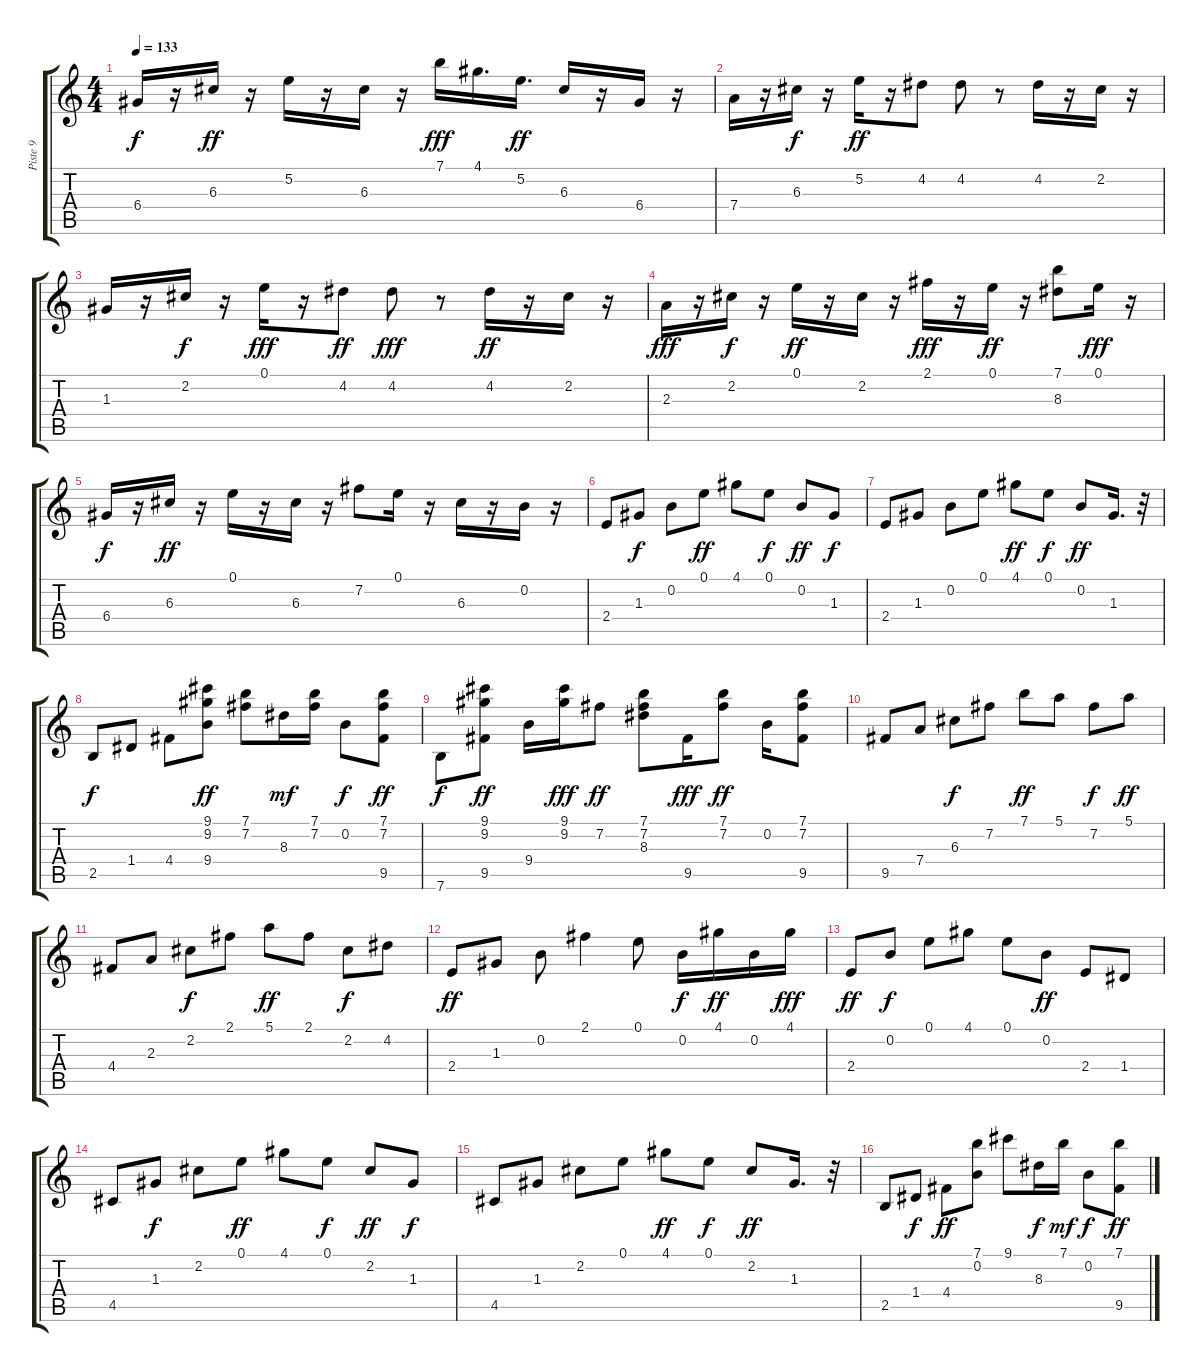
\track ("Piste 9" "Piste 9") {instrument electricguitarmuted}
\staff {score tabs}
\tuning (E4 B3 G3 D3 A2 E2) {hide}
\ts (4 4)
\tempo 133
\clef g2
\ks c
6.4.16{dy f} r.16 6.3.16{dy ff} r.16 5.2.16 r.16 6.3.16 r.16 7.1.16{dy fff} 4.1.16{d} 5.2.16{d dy ff} 6.3.16 r.16 6.4.16 r.16 |
7.4.16 r.16 6.3.16{dy f} r.16 5.2.16{dy ff} r.16 4.2.8 4.2.8 r.8 4.2.16 r.16 2.2.16 r.16 |
1.3.16 r.16 2.2.16{dy f} r.16 0.1.16{dy fff} r.16 4.2.8{dy ff} 4.2.8{dy fff} r.8 4.2.16{dy ff} r.16 2.2.16 r.16 |
2.3.16{dy fff} r.16 2.2.16{dy f} r.16 0.1.16{dy ff} r.16 2.2.16 r.16 2.1.16{dy fff} r.16 0.1.16{dy ff} r.16 (7.1 8.3).8 0.1.16{dy fff} r.16 |
6.4.16{dy f} r.16 6.3.16{dy ff} r.16 0.1.16 r.16 6.3.16 r.16 7.2.8 0.1.16 r.16 6.3.16 r.16 0.2.16 r.16 |
2.4.8 1.3.8{dy f} 0.2.8 0.1.8{dy ff} 4.1.8 0.1.8{dy f} 0.2.8{dy ff} 1.3.8{dy f} |
2.4.8 1.3.8 0.2.8 0.1.8 4.1.8{dy ff} 0.1.8{dy f} 0.2.8{dy ff} 1.3.16{d} r.32 |
2.5.8{dy f} 1.4.8 4.4.8 (9.1 9.2 9.4).8{dy ff} (7.1 7.2).8 8.3.16{dy mf} (7.1 7.2).16 0.2.8{dy f} (7.1 7.2 9.5).8{dy ff} |
7.6.8{dy f} (9.1 9.2 9.5).8{dy ff} 9.4.16 (9.1 9.2).16{dy fff} 7.2.8{dy ff} (7.1 7.2 8.3).8 9.5.16{dy fff} (7.1 7.2).8{dy ff} 0.2.16 (7.1 7.2 9.5).8 |
9.5.8 7.4.8 6.3.8{dy f} 7.2.8 7.1.8{dy ff} 5.1.8 7.2.8{dy f} 5.1.8{dy ff} |
4.4.8 2.3.8 2.2.8{dy f} 2.1.8 5.1.8{dy ff} 2.1.8 2.2.8{dy f} 4.2.8 |
2.4.8{dy ff} 1.3.8 0.2.8 2.1.4 0.1.8 0.2.16{dy f} 4.1.16{dy ff} 0.2.16 4.1.16{dy fff} |
2.4.8{dy ff} 0.2.8{dy f} 0.1.8 4.1.8 0.1.8 0.2.8{dy ff} 2.4.8 1.4.8 |
4.5.8 1.3.8{dy f} 2.2.8 0.1.8{dy ff} 4.1.8 0.1.8{dy f} 2.2.8{dy ff} 1.3.8{dy f} |
4.5.8 1.3.8 2.2.8 0.1.8 4.1.8{dy ff} 0.1.8{dy f} 2.2.8{dy ff} 1.3.16{d} r.32 |
2.5.8 1.4.8{dy f} 4.4.8{dy ff} (7.1 0.2).8 9.1.8 8.3.16{dy f} 7.1.16{dy mf} 0.2.8{dy f} (7.1 9.5).8{dy ff}
